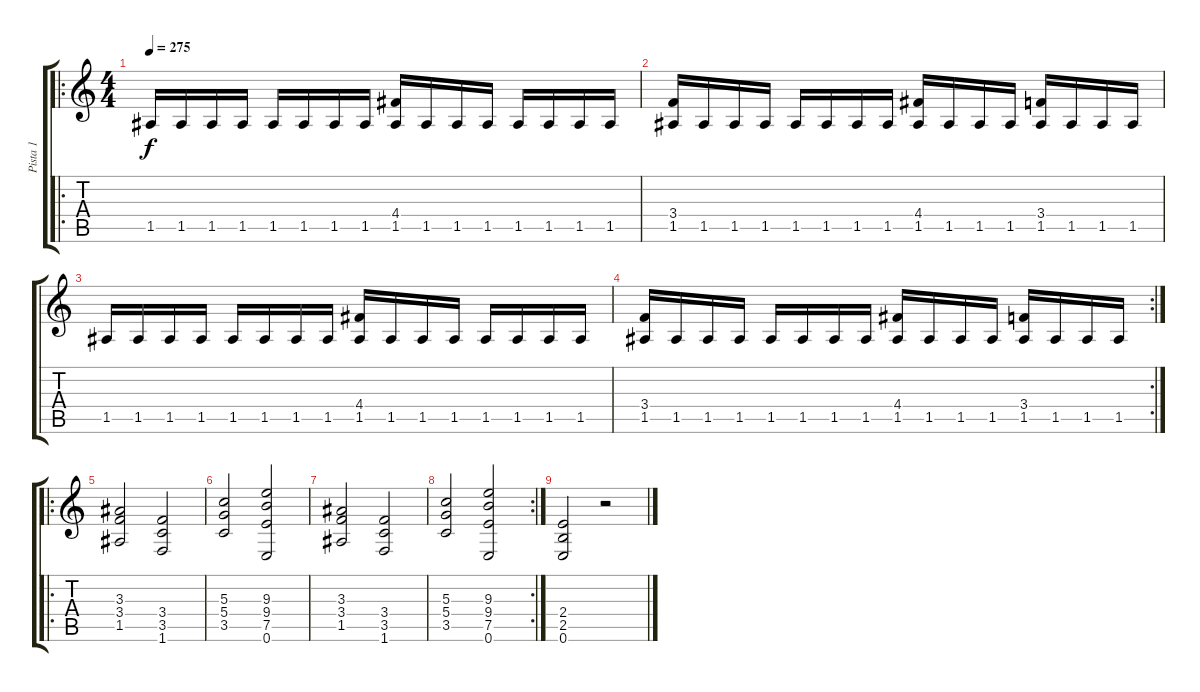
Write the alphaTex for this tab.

\track ("Pista 1" "Pista 1") {instrument overdrivenguitar}
\staff {score tabs}
\tuning (E4 B3 G3 D3 A2 E2) {hide}
\ro
\ts (4 4)
\tempo 275
\clef g2
\ks c
1.5.16{dy f} 1.5.16 1.5.16 1.5.16 1.5.16 1.5.16 1.5.16 1.5.16 (4.4 1.5).16 1.5.16 1.5.16 1.5.16 1.5.16 1.5.16 1.5.16 1.5.16 |
(3.4 1.5).16 1.5.16 1.5.16 1.5.16 1.5.16 1.5.16 1.5.16 1.5.16 (4.4 1.5).16 1.5.16 1.5.16 1.5.16 (3.4 1.5).16 1.5.16 1.5.16 1.5.16 |
1.5.16 1.5.16 1.5.16 1.5.16 1.5.16 1.5.16 1.5.16 1.5.16 (4.4 1.5).16 1.5.16 1.5.16 1.5.16 1.5.16 1.5.16 1.5.16 1.5.16 |
\rc 2
(3.4 1.5).16 1.5.16 1.5.16 1.5.16 1.5.16 1.5.16 1.5.16 1.5.16 (4.4 1.5).16 1.5.16 1.5.16 1.5.16 (3.4 1.5).16 1.5.16 1.5.16 1.5.16 |
\ro
(3.3 3.4 1.5).2 (3.4 3.5 1.6).2 |
(5.3 5.4 3.5).2 (9.3 9.4 7.5 0.6).2 |
(3.3 3.4 1.5).2 (3.4 3.5 1.6).2 |
\rc 2
(5.3 5.4 3.5).2 (9.3 9.4 7.5 0.6).2 |
(2.4 2.5 0.6).2 r.2
